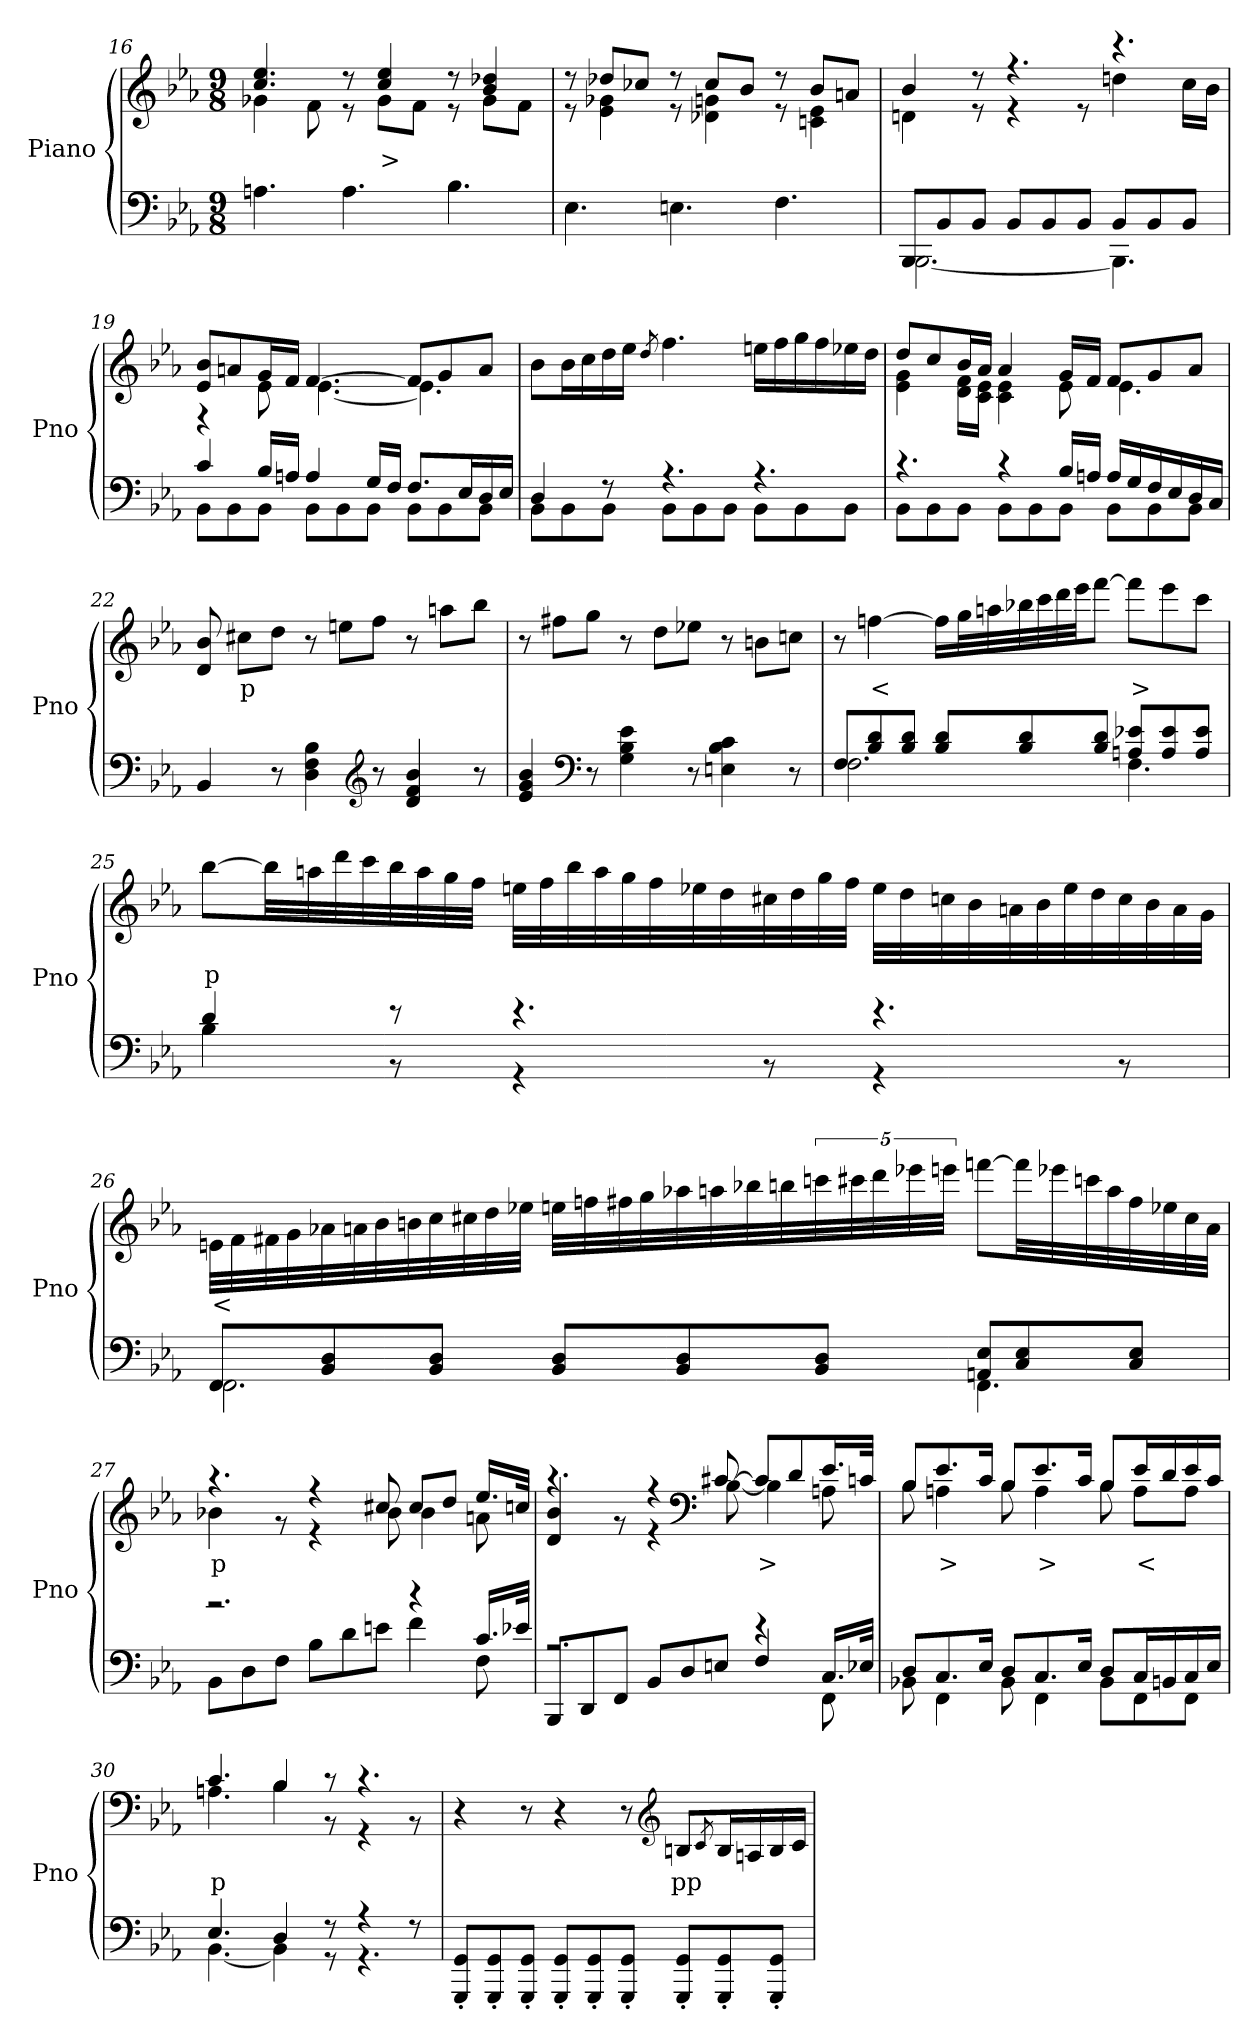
**kern	**kern	**text
*part2	*part1	*part1
*staff2	*staff1	*staff1
*I"Piano	*I"Piano	*
*I'Pno	*I'Pno	*
*clefF4	*clefG2	*
*k[b-e-a-]	*k[b-e-a-]	*
*E-:	*E-:	*
*M9/8	*M9/8	*
=16	=16	=16
*	*^	*
4.An\	4.cc/ 4.ee-/	4g-X\	.
.	.	8f\	.
4.A\	8r	8r	.
.	4cc/ 4ee-/	8g-\L	>
.	.	8f\J	.
4.B-\	8r	8r	.
.	4b-/ 4dd-X/	8g-\L	.
.	.	8f\J	.
=17	=17	=17	=17
4.E-\	8r	8r	.
.	8dd-X/L	4e-\ 4g-X\	.
.	8cc-X/J	.	.
4.En\	8r	8r	.
.	8cc-/L	4d-X\ 4gn\	.
.	8b-/J	.	.
4.F\	8r	8r	.
.	8b-/L	4cn\ 4e-\	.
.	8an/J	.	.
!!LO:PB:g=z	!!
=18	=18	=18	=18
*^	*	*	*
8BBB-/L	[2.BBB-\	4b-/	4dn\	.
8BB-/	.	.	.	.
8BB-/J	.	8r	8r	.
8BB-/L	.	4.r	4r	.
8BB-/	.	.	.	.
8BB-/J	.	.	8r	.
8BB-/L	4.BBB-\]	4.r	4ddn\	.
8BB-/	.	.	.	.
8BB-/J	.	.	16cc\LL	.
.	.	.	16b-\JJ	.
=19	=19	=19	=19	=19
4c/	8BB-\L	8e-/ 8b-/L	4r	.
.	8BB-\	8an/	.	.
16B-/LL	8BB-\J	16g/L	8e-\	.
16An/JJ	.	16f/JJ	.	.
4A/	8BB-\L	[4.f/	[4.e-\	.
.	8BB-\	.	.	.
16G/LL	8BB-\J	.	.	.
16F/JJ	.	.	.	.
8.F/L	8BB-\L	8f/L]	4.e-\]	.
.	8BB-\	8g/	.	.
16E-/L	.	.	.	.
16D/	8BB-\J	8a/J	.	.
16E-/JJ	.	.	.	.
*	*	*v	*v	*
=20	=20	=20	=20
4D/	8BB-\L	8b-\L	.
.	8BB-\	16b-\L	.
.	.	16cc\	.
8r	8BB-\J	16dd\	.
.	.	16ee-\JJ	.
.	.	8qdd/	.
4.r	8BB-\L	4.ff\	.
.	8BB-\	.	.
.	8BB-\J	.	.
4.r	8BB-\L	16een\LL	.
.	.	16ff\	.
.	8BB-\	16gg\	.
.	.	16ff\	.
.	8BB-\J	16ee-X\	.
.	.	16dd\JJ	.
!!LO:LB:g=z
=21	=21	=21	=21
*	*	*^	*
4.r	8BB-\L	8dd/L	4e-\ 4g\	.
.	8BB-\	8cc/	.	.
.	8BB-\J	16b-/L	16d\ 16f\LL	.
.	.	16a-/JJ	16c\ 16e-\JJ	.
4r	8BB-\L	4a-/	4c\ 4e-\	.
.	8BB-\	.	.	.
16B-/LL	8BB-\J	16g/LL	8e-\	.
16An/JJ	.	16f/JJ	.	.
16A/LL	8BB-\L	8f/L	4.e-\	.
16G/	.	.	.	.
16F/	8BB-\	8g/	.	.
16E-/	.	.	.	.
16D/	8BB-\J	8a-/J	.	.
16C/JJ	.	.	.	.
*v	*v	*	*	*
*	*v	*v	*
=22	=22	=22
4BB-/	8d/ 8b-/	.
.	8cc#X\L	p
8r	8dd\J	.
4D\ 4F\ 4B-\	8r	.
.	8een\L	.
*clefG2	*	*
8r	8ff\J	.
4d/ 4f/ 4b-/	8r	.
.	8aan\L	.
8r	8bb-\J	.
=23	=23	=23
4e-/ 4g/ 4b-/	8r	.
.	8ff#X\L	.
*clefF4	*	*
8r	8gg\J	.
4G\ 4B-\ 4e-\	8r	.
.	8dd\L	.
8r	8ee-X\J	.
4En\ 4B-\ 4c\	8r	.
.	8bn\L	.
8r	8ccn\J	.
!!LO:LB:g=z
=24	=24	=24
*^	*	*
8F/L	2.F\	8r	.
8B-/ 8d/	.	[4ffn\	<
8B-/ 8d/J	.	.	.
8B-/ 8d/L	.	16ff\LL]	.
.	.	32gg\L	.
.	.	32aan\	.
8B-/ 8d/	.	32bb-X\	.
.	.	32ccc\	.
.	.	32ddd\	.
.	.	32eee-\JJ	.
8B-/ 8d/J	.	[8fff\J	.
8An/ 8e-X/L	4.F\	8fff\L]	>
8A/ 8e-/	.	8eee-\	.
8A/ 8e-/J	.	8ccc\J	.
!!LO:LB:g=z
=25	=25	=25	=25
4d/	4B-\	[8bb-\L	p
.	.	32bb-\LL]	.
.	.	32aan\	.
.	.	32ddd\	.
.	.	32ccc\	.
8r	8r	32bb-\	.
.	.	32aa\	.
.	.	32gg\	.
.	.	32ff\JJJ	.
4.r	4r	32een\LLL	.
.	.	32ff\	.
.	.	32bb-\	.
.	.	32aa\	.
.	.	32gg\	.
.	.	32ff\	.
.	.	32ee-X\	.
.	.	32dd\	.
.	8r	32cc#X\	.
.	.	32dd\	.
.	.	32gg\	.
.	.	32ff\JJJ	.
4.r	4r	32ee-\LLL	.
.	.	32dd\	.
.	.	32ccn\	.
.	.	32b-\	.
.	.	32an\	.
.	.	32b-\	.
.	.	32ee-\	.
.	.	32dd\	.
.	8r	32cc\	.
.	.	32b-\	.
.	.	32a\	.
.	.	32g\JJJ	.
!!LO:LB:g=z
=26	=26	=26	=26
8FF/L	2.FF\	32en\LLL	<
.	.	32f\	.
.	.	32f#X\	.
.	.	32g\	.
8BB-/ 8D/	.	32a-X\	.
.	.	32an\	.
.	.	32b-\	.
.	.	32bn\	.
8BB-/ 8D/J	.	32cc\	.
.	.	32cc#X\	.
.	.	32dd\	.
.	.	32ee-X\JJJ	.
8BB-/ 8D/L	.	32een\LLL	.
.	.	32ffn\	.
.	.	32ff#X\	.
.	.	32gg\	.
8BB-/ 8D/	.	32aa-X\	.
.	.	32aan\	.
.	.	32bb-X\	.
.	.	32bbn\	.
8BB-/ 8D/J	.	40cccn\	.
.	.	40ccc#X\	.
.	.	40ddd\	.
.	.	40eee-X\	.
.	.	40eeen\JJJ	.
8AAn/ 8E-/L	4.FF\	[8fffn\L	.
8C/ 8E-/	.	32fff\LL]	.
.	.	32eee-X\	.
.	.	32cccn\	.
.	.	32aa\	.
8C/ 8E-/J	.	32ff#\	.
.	.	32ee-X\	.
.	.	32cc#\	.
.	.	32a\JJJ	.
!!LO:PB:g=z
=27	=27	=27	=27
*	*	*^	*
2.r	8BB-\L	4.r	4b-X\	p
.	8D\	.	.	.
.	8F\J	.	8r	.
.	8B-\L	4r	4r	.
.	8d\	.	.	.
.	8en\J	8cc#X/	8b-\	.
4r	4f\	8cc#/L	4b-\	.
.	.	8dd/J	.	.
16.c/LL	8F\	16.ee-/LL	8an\	.
32e-X/JJk	.	32ccn/JJk	.	.
=28	=28	=28	=28	=28
2.r	8BBB-/L	4.r	4d/ 4b-/	.
.	8DD/	.	.	.
.	8FF/J	.	8r	.
.	8BB-/L	4r	4r	.
.	8D/	.	.	.
*	*	*clefF4	*	*
.	8En/J	[8c#X/	[8B-\	.
4r	4F/	8c#/L]	4B-\]	>
.	.	8d/	.	.
8FF\	16.C/LL	16.e-/L	8An\	.
.	32E-X/JJk	32cn/JJk	.	.
=29	=29	=29	=29	=29
8D/L	8BB-X\	8B-/L	8B-\	.
8.C/	4FF\	8.e-/	4An\	>
16E-/Jk	.	16c/Jk	.	.
8D/L	8BB-\	8B-/L	8B-\	.
8.C/	4FF\	8.e-/	4A\	>
16E-/Jk	.	16c/Jk	.	.
8D/L	8BB-\L	8B-/L	8B-\	.
16C/L	8FF\	16e-/L	8A\L	<
16BBn/	.	16d/	.	.
16C/	8FF\J	16e-/	8A\J	.
16E-/JJ	.	16c/JJ	.	.
!!LO:LB:g=z	!!
=30	=30	=30	=30	=30
4.E-/	[4.BB-\	4.c/	4.An\	p
4D/	4BB-\]	4B-/	4B-\	.
8r	8r	8r	8r	.
4r	4.r	4.r	4r	.
8r	.	.	8r	.
*v	*v	*	*	*
*	*v	*v	*
=31	=31	=31
8GGG/' 8GG/'L	4r	.
8GGG/' 8GG/'	.	.
8GGG/' 8GG/'J	8r	.
8GGG/' 8GG/'L	4r	.
8GGG/' 8GG/'	.	.
8GGG/' 8GG/'J	8r	.
*	*clefG2	*
8GGG/' 8GG/'L	8Bn/L	pp
.	8qc/	.
8GGG/' 8GG/'	16B/L	.
.	16An/	.
8GGG/' 8GG/'J	16B/	.
.	16c/JJ	.
=	=	=
*-	*-	*-
